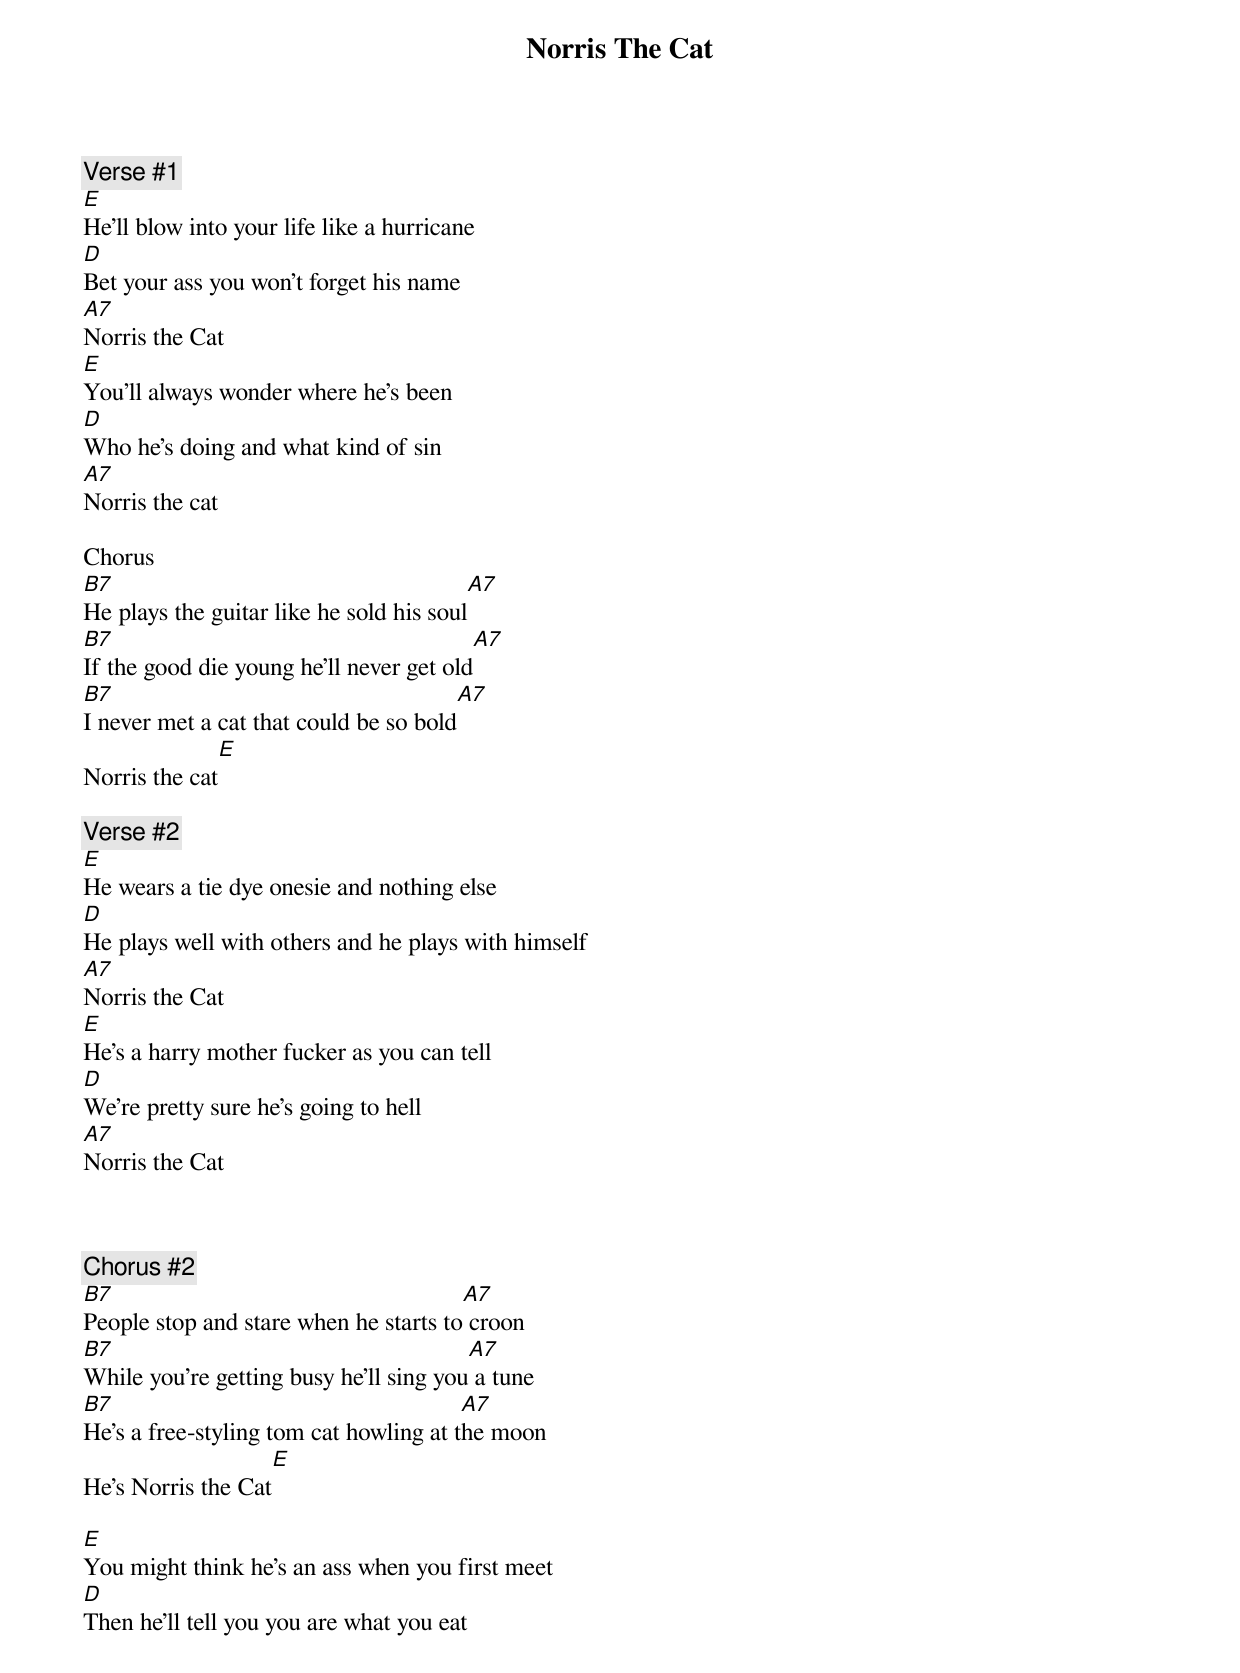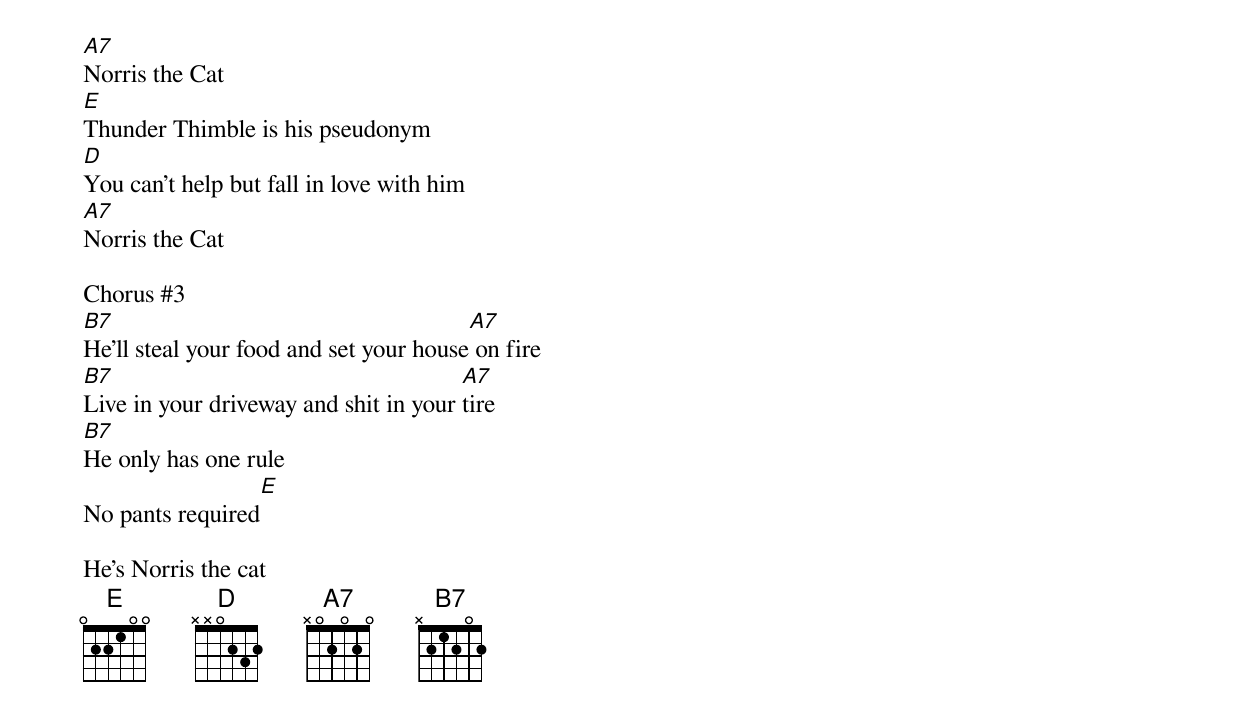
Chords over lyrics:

Norris The Cat

[Verse #1]
E
He’ll blow into your life like a hurricane
D
Bet your ass you won’t forget his name
A7
Norris the Cat
E
You’ll always wonder where he’s been
D
Who he’s doing and what kind of sin
A7
Norris the cat

Chorus
B7                                        A7
He plays the guitar like he sold his soul
B7                                        A7
If the good die young he’ll never get old
B7                                        A7
I never met a cat that could be so bold
                  E
Norris the cat

[Verse #2]
E
He wears a tie dye onesie and nothing else
D
He plays well with others and he plays with himself
A7
Norris the Cat
E
He’s a harry mother fucker as you can tell
D
We’re pretty sure he’s going to hell
A7
Norris the Cat



[Chorus #2]
B7                                     A7
People stop and stare when he starts to croon
B7                                      A7
While you’re getting busy he’ll sing you a tune
B7                                      A7
He’s a free-styling tom cat howling at the moon
                          E
He’s Norris the Cat

E
You might think he’s an ass when you first meet
D
Then he’ll tell you you are what you eat
A7
Norris the Cat
E
Thunder Thimble is his pseudonym
D
You can’t help but fall in love with him
A7
Norris the Cat

Chorus #3
B7                                      A7
He’ll steal your food and set your house on fire
B7                                     A7
Live in your driveway and shit in your tire
B7
He only has one rule
                          E
No pants required

He’s Norris the cat
